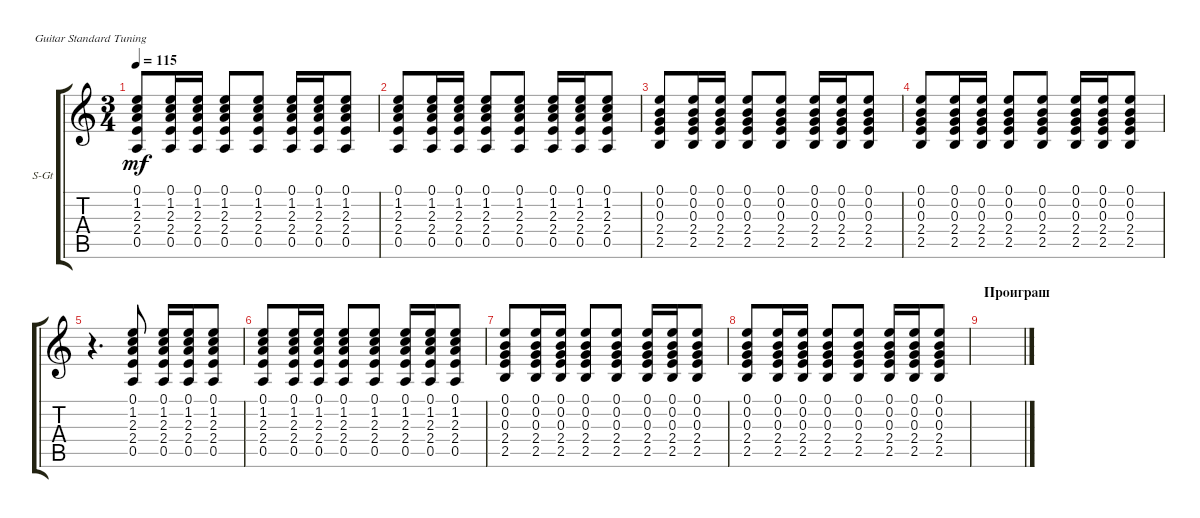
\defaultSystemsLayout 4
\bracketExtendMode groupsimilarinstruments
\firstSystemTrackNameOrientation horizontal
\otherSystemsTrackNameOrientation horizontal
\track ("В. Бутусов (Гитара)" "S-Gt") {instrument acousticguitarsteel}
\staff {score tabs}
\tuning (E4 B3 G3 D3 A2 E2)
\ts (3 4)
\tempo 115
\clef g2
\ks c
(0.1 1.2 2.3 2.4 0.5).8{dy mf} (0.1 2.4 2.3 1.2 0.5).16 (0.1 2.4 2.3 1.2 0.5).16 (0.1 2.4 2.3 1.2 0.5).8 (0.1 1.2 2.3 2.4 0.5).8 (0.1 2.4 2.3 1.2 0.5).16 (0.1 2.4 2.3 1.2 0.5).16 (0.1 2.4 2.3 1.2 0.5).8 |
(0.1 1.2 2.3 2.4 0.5).8 (0.1 2.4 2.3 1.2 0.5).16 (0.1 2.4 2.3 1.2 0.5).16 (0.1 2.4 2.3 1.2 0.5).8 (0.1 1.2 2.3 2.4 0.5).8 (0.1 2.4 2.3 1.2 0.5).16 (0.1 2.4 2.3 1.2 0.5).16 (0.1 2.4 2.3 1.2 0.5).8 |
(0.1 0.2 0.3 2.4 2.5).8 (0.1 2.4 0.3 0.2 2.5).16 (0.1 2.4 0.3 0.2 2.5).16 (0.1 2.4 0.3 0.2 2.5).8 (0.1 0.2 0.3 2.4 2.5).8 (0.1 2.4 0.3 0.2 2.5).16 (0.1 2.4 0.3 0.2 2.5).16 (0.1 2.4 0.3 0.2 2.5).8 |
(0.1 0.2 0.3 2.4 2.5).8 (0.1 2.4 0.3 0.2 2.5).16 (0.1 2.4 0.3 0.2 2.5).16 (0.1 2.4 0.3 0.2 2.5).8 (0.1 0.2 0.3 2.4 2.5).8 (0.1 2.4 0.3 0.2 2.5).16 (0.1 2.4 0.3 0.2 2.5).16 (0.1 2.4 0.3 0.2 2.5).8 |
r.4{d} (0.1 1.2 2.3 2.4 0.5).8 (0.1 2.4 2.3 1.2 0.5).16 (0.1 2.4 2.3 1.2 0.5).16 (0.1 2.4 2.3 1.2 0.5).8 |
(0.1 1.2 2.3 2.4 0.5).8 (0.1 2.4 2.3 1.2 0.5).16 (0.1 2.4 2.3 1.2 0.5).16 (0.1 2.4 2.3 1.2 0.5).8 (0.1 1.2 2.3 2.4 0.5).8 (0.1 2.4 2.3 1.2 0.5).16 (0.1 2.4 2.3 1.2 0.5).16 (0.1 2.4 2.3 1.2 0.5).8 |
(0.1 0.2 0.3 2.4 2.5).8 (0.1 2.4 0.3 0.2 2.5).16 (0.1 2.4 0.3 0.2 2.5).16 (0.1 2.4 0.3 0.2 2.5).8 (0.1 0.2 0.3 2.4 2.5).8 (0.1 2.4 0.3 0.2 2.5).16 (0.1 2.4 0.3 0.2 2.5).16 (0.1 2.4 0.3 0.2 2.5).8 |
(0.1 0.2 0.3 2.4 2.5).8 (0.1 2.4 0.3 0.2 2.5).16 (0.1 2.4 0.3 0.2 2.5).16 (0.1 2.4 0.3 0.2 2.5).8 (0.1 0.2 0.3 2.4 2.5).8 (0.1 2.4 0.3 0.2 2.5).16 (0.1 2.4 0.3 0.2 2.5).16 (0.1 2.4 0.3 0.2 2.5).8 |
\section ("" "Проиграш")
